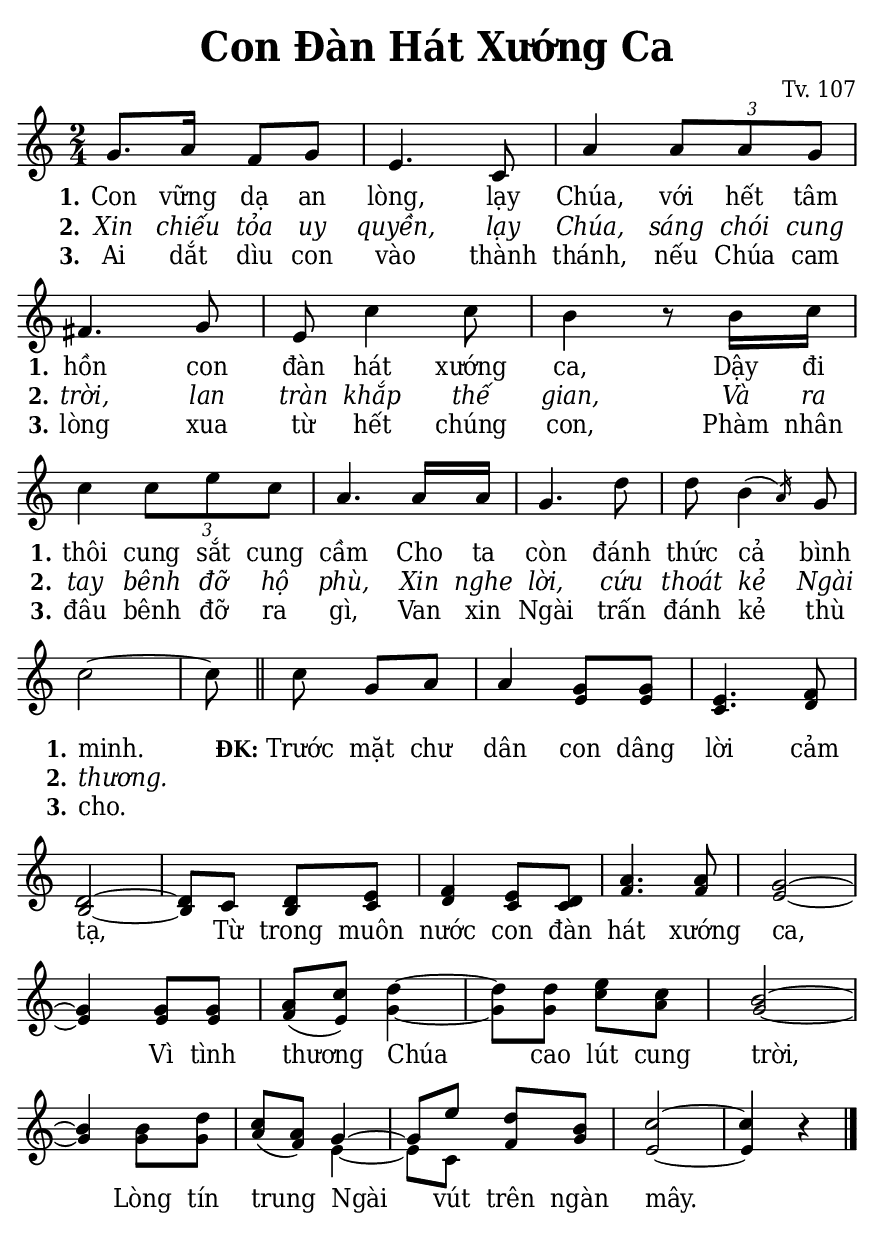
% Cài đặt chung\
\version "2.22.1"
\include "english.ly"

\header {
  title = \markup { \fontsize #1 "Con Đàn Hát Xướng Ca" }
  composer = "Tv. 107"
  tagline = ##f
}

% Nhạc phiên khúc
nhacPhienKhucSop = \relative c'' {
  g8. a16 f8 g |
  e4. c8 |
  a'4 \tuplet 3/2 { a8 a g } |
  fs4. g8 |
  e c'4 c8 |
  b4 r8 b16 c |
  c4 \tuplet 3/2 { c8 e c } |
  a4. a16 a |
  g4. d'8 |
  d
  \afterGrace b4 ({
    \override Flag.stroke-style = #"grace"
    a16)}
  \revert Flag.stroke-style
  g8 |
  c2 ~ |
  c8 \bar "||"
  
  <> \tweak extra-offset #'(-7.5 . -2.5) _\markup { \bold "ĐK:" }
  c g a |
  a4 g8 g |
  e4. f8 |
  d2 ~ |
  d8 c d e |
  f4 e8 d |
  a'4. a8 |
  g2 ~ |
  g4 g8 g |
  a (c) d4 ~ |
  d8 d e c |
  b2 ~ |
  b4 b8 d |
  c (a) g4 ~ |
  g8 e' d b |
  c2 ~ |
  c4 r \bar "|."
}

nhacPhienKhucAlto = \relative c'' {
  R2*11
  r8
  c8 g a |
  a4 e8 e |
  c4. d8 |
  b2 ~ |
  b8 c b c |
  d4 c8 c |
  f4. f8 |
  e2 ~ |
  e4 e8 e |
  f (e) g4 ~ |
  g8 g c a |
  g2 ~ |
  g4 g8 g |
  a (f) e4 ~ |
  e8 [c] f g |
  e2 ~ |
  e4 r
}

% Lời phiên khúc
loiPhienKhucSop = \lyrics {
  <<
    {
      \set stanza = "1."
      Con vững dạ an lòng,
      lạy Chúa, với hết tâm hồn con đàn hát xướng ca,
      Dậy đi thôi cung sắt cung cầm
      Cho ta còn đánh thức cả bình minh.
    }
    \new Lyrics {
	    \set associatedVoice = "beSop"
	    \set stanza = "2."
      \override Lyrics.LyricText.font-shape = #'italic
	    Xin chiếu tỏa uy quyền, lạy Chúa,
	    sáng chói cung trời,
	    lan tràn khắp thế gian,
	    Và ra tay bênh đỡ hộ phù,
	    Xin nghe lời, cứu thoát kẻ Ngài thương.
    }
    \new Lyrics {
	    \set associatedVoice = "beSop"
	    \set stanza = "3."
	    Ai dắt dìu con vào thành thánh,
	    nếu Chúa cam lòng xua từ hết chúng con,
	    Phàm nhân đâu bênh đỡ ra gì,
	    Van xin Ngài trấn đánh kẻ thù cho.
    }
  >>
  %\set stanza = "ĐK:"
  \set stanza = ""
  Trước mặt chư dân con dâng lời cảm tạ,
  Từ trong muôn nước con đàn hát xướng ca,
  Vì tình thương Chúa cao lút cung trời,
  Lòng tín trung Ngài vút trên ngàn mây.
}

% Dàn trang
\paper {
  #(set-paper-size "a5")
  top-margin = 3\mm
  bottom-margin = 3\mm
  left-margin = 3\mm
  right-margin = 3\mm
  indent = #0
  #(define fonts
	 (make-pango-font-tree "Deja Vu Serif Condensed"
	 		       "Deja Vu Serif Condensed"
			       "Deja Vu Serif Condensed"
			       (/ 20 20)))
  print-page-number = ##f
  system-system-spacing = #'((basic-distance . 0.1) (padding . 2))
  page-count = 1
}

TongNhip = {
  \key c \major \time 2/4
  \set Timing.beamExceptions = #'()
  \set Timing.baseMoment = #(ly:make-moment 1/4)
}

% mã nguồn cho những chức năng chưa hỗ trợ trong phiên bản lilypond hiện tại
% cung cấp bởi cộng đồng lilypond khi gửi email đến lilypond-user@gnu.org
% Đổi kích thước nốt cho bè phụ
notBePhu =
#(define-music-function (font-size music) (number? ly:music?)
   (for-some-music
     (lambda (m)
       (if (music-is-of-type? m 'rhythmic-event)
           (begin
             (set! (ly:music-property m 'tweaks)
                   (cons `(font-size . ,font-size)
                         (ly:music-property m 'tweaks)))
             #t)
           #f))
     music)
   music)

% in số phiên khúc trên mỗi dòng
#(define (add-grob-definition grob-name grob-entry)
    (set! all-grob-descriptions
          (cons ((@@ (lily) completize-grob-entry)
                 (cons grob-name grob-entry))
                all-grob-descriptions)))

#(add-grob-definition
   'StanzaNumberSpanner
   `((direction . ,LEFT)
     (font-series . bold)
     (padding . 1)
     (side-axis . ,X)
     (stencil . ,ly:text-interface::print)
     (X-offset . ,ly:side-position-interface::x-aligned-side)
     (Y-extent . ,grob::always-Y-extent-from-stencil)
     (meta . ((class . Spanner)
              (interfaces . (font-interface
                             side-position-interface
                             stanza-number-interface
                             text-interface))))))

\layout {
   \context {
     \Global
     \grobdescriptions #all-grob-descriptions
   }
   \context {
     \Score
     \remove Stanza_number_align_engraver
     \consists
       #(lambda (context)
          (let ((texts '())
                (syllables '()))
            (make-engraver
             (acknowledgers
              ((stanza-number-interface engraver grob source-engraver)
                 (set! texts (cons grob texts)))
              ((lyric-syllable-interface engraver grob source-engraver)
                 (set! syllables (cons grob syllables))))
             ((stop-translation-timestep engraver)
                (for-each
                 (lambda (text)
                   (for-each
                    (lambda (syllable)
                      (ly:pointer-group-interface::add-grob text
'side-support-elements syllable))
                    syllables))
                 texts)
                (set! syllables '())))))
   }
   \context {
     \Lyrics
     \remove Stanza_number_engraver
     \consists
       #(lambda (context)
          (let ((text #f)
                (last-stanza #f))
            (make-engraver
             ((process-music engraver)
                (let ((stanza (ly:context-property context 'stanza #f)))
                  (if (and stanza (not (equal? stanza last-stanza)))
                      (let ((column (ly:context-property context
'currentCommandColumn)))
                        (set! last-stanza stanza)
                        (if text
                            (ly:spanner-set-bound! text RIGHT column))

                        (set! text (ly:engraver-make-grob engraver
'StanzaNumberSpanner '()))
                        (ly:grob-set-property! text 'text stanza)
                        (ly:spanner-set-bound! text LEFT column)))))
             ((finalize engraver)
                (if text
                    (let ((column (ly:context-property context
'currentCommandColumn)))
                      (ly:spanner-set-bound! text RIGHT column)))))))
     \override StanzaNumberSpanner.horizon-padding = 10000
   }
}
% kết thúc mã nguồn

\score {
  \new ChoirStaff <<
    \new Staff \with {
        \consists "Merge_rests_engraver"
        printPartCombineTexts = ##f
      }
      <<
      \new Voice \TongNhip \partCombine 
        \nhacPhienKhucSop
        \notBePhu -1 { \nhacPhienKhucAlto }
      \new NullVoice = beSop \nhacPhienKhucSop
      \new Lyrics \lyricsto beSop \loiPhienKhucSop
      >>
  >>
  \layout {
    \override Lyrics.LyricSpace.minimum-distance = #1.5
    \override Score.BarNumber.break-visibility = ##(#f #f #f)
    \override Score.SpacingSpanner.uniform-stretching = ##t
  } 
}
